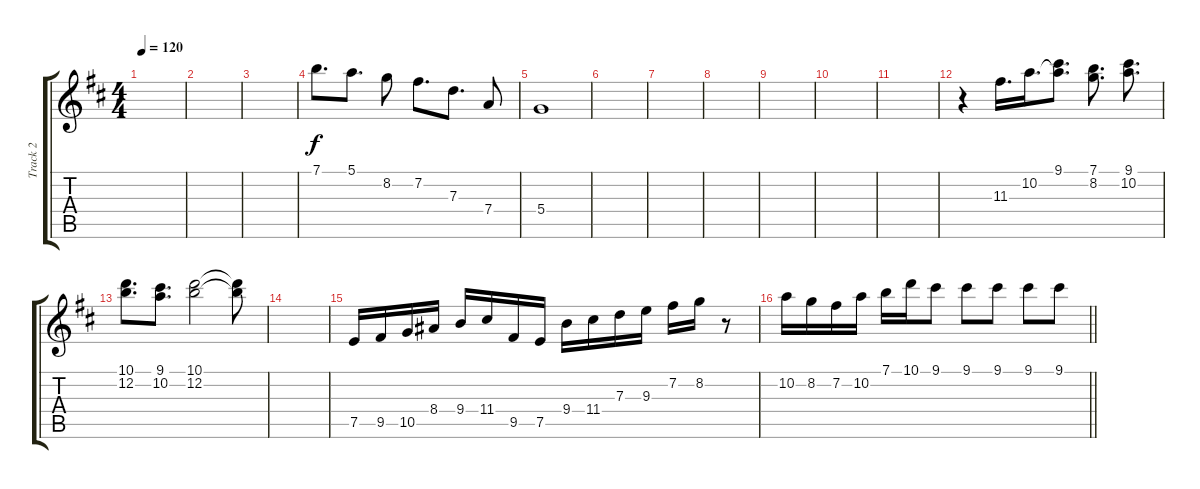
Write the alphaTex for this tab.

\track ("Track 2" "Track 2") {instrument acousticguitarsteel}
\staff {score tabs}
\tuning (E4 B3 G3 D3 A2 E2) {hide}
\ts (4 4)
\tempo 120
\clef g2
\ks bminor
|
|
|
7.1.8{d} 5.1.8{d} 8.2.8 7.2.8{d} 7.3.8{d} 7.4.8 |
5.4.1 |
|
|
|
|
|
|
r.4 11.3.16{d} 10.2.16{d} (9.1 10.2{t}).8{d} (7.1 8.2).8{d} (9.1 10.2).8{d} |
(10.1 12.2).8{d} (9.1 10.2).8{d} (10.1 12.2).2 (10.1{t} 12.2{t}).8 |
|
7.5.16 9.5.16 10.5.16 8.4.16 9.4.16 11.4.16 9.5.16 7.5.16 9.4.16 11.4.16 7.3.16 9.3.16 7.2.16 8.2.16 r.8 |
\barLineRight lightlight
10.2.16 8.2.16 7.2.16 10.2.16 7.1.16 10.1.16 9.1.8 9.1.8 9.1.8 9.1.8 9.1.8
